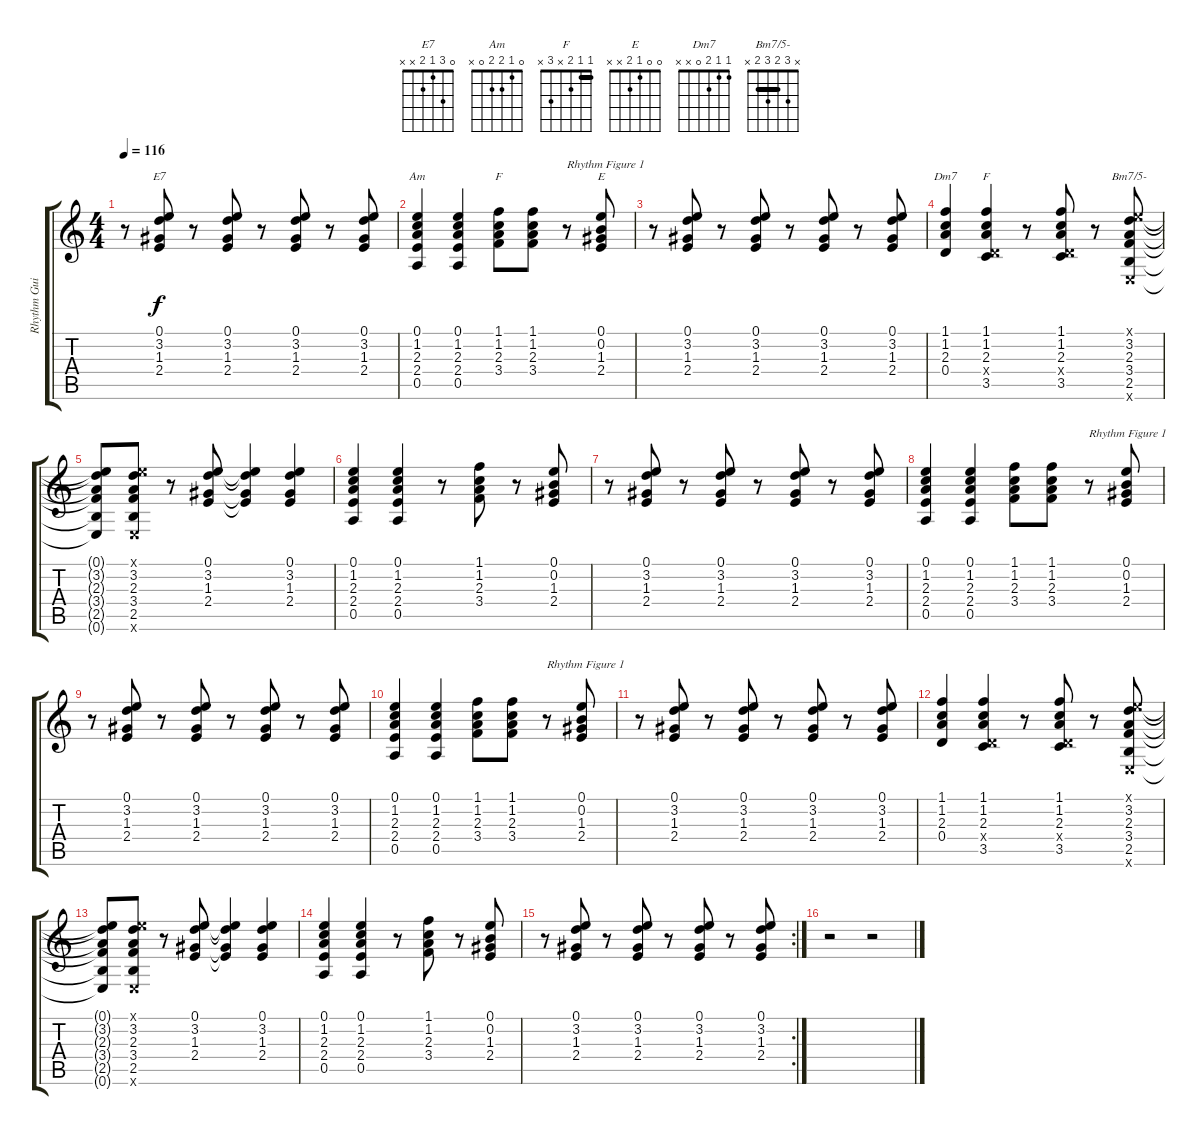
\track ("Rhythm Guitar 2" "Rhythm Gui") {instrument acousticguitarsteel}
\staff {score tabs}
\tuning (E4 B3 G3 D3 A2 E2) {hide}
\chord ("E7" 0 3 1 2 x x)
\chord ("Am" 0 1 2 2 0 x)
\chord ("F" 1 1 2 3 x x) {barre 1}
\chord ("E" 0 0 1 2 x x)
\chord ("Dm7" 1 1 2 0 x x)
\chord ("F" 1 1 2 x 3 x) {barre 1}
\chord ("Bm7/5-" x 3 2 3 2 x) {barre 2}
\ts (4 4)
\tempo 116
\clef g2
\ks c
r.8{dy f} (0.1 3.2 1.3 2.4).8{ch "E7"} r.8 (0.1 3.2 1.3 2.4).8 r.8 (0.1 3.2 1.3 2.4).8 r.8 (0.1 3.2 1.3 2.4).8 |
(0.1 1.2 2.3 2.4 0.5).4{ch "Am"} (0.1 1.2 2.3 2.4 0.5).4 (1.1 1.2 2.3 3.4).8{ch "F"} (1.1 1.2 2.3 3.4).8 r.8{txt "Rhythm Figure 1"} (0.1 0.2 1.3 2.4).8{ch "E"} |
r.8 (0.1 3.2 1.3 2.4).8 r.8 (0.1 3.2 1.3 2.4).8 r.8 (0.1 3.2 1.3 2.4).8 r.8 (0.1 3.2 1.3 2.4).8 |
(1.1 1.2 2.3 0.4).4{ch "Dm7"} (1.1 1.2 2.3 0.4{x} 3.5).4{ch "F"} r.8 (1.1 1.2 2.3 0.4{x} 3.5).8 r.8 (0.1{x} 3.2 2.3 3.4 2.5 0.6{x}).8{ch "Bm7/5-"} |
(0.1{t} 3.2{t} 2.3{t} 3.4{t} 2.5{t} 0.6{t}).8 (0.1{x} 3.2 2.3 3.4 2.5 0.6{x}).8 r.8 (0.1 3.2 1.3 2.4).8 (0.1{t} 3.2{t} 1.3{t} 2.4{t}).4 (0.1 3.2 1.3 2.4).4 |
(0.1 1.2 2.3 2.4 0.5).4 (0.1 1.2 2.3 2.4 0.5).4 r.8 (1.1 1.2 2.3 3.4).8 r.8 (0.1 0.2 1.3 2.4).8 |
r.8 (0.1 3.2 1.3 2.4).8 r.8 (0.1 3.2 1.3 2.4).8 r.8 (0.1 3.2 1.3 2.4).8 r.8 (0.1 3.2 1.3 2.4).8 |
(0.1 1.2 2.3 2.4 0.5).4 (0.1 1.2 2.3 2.4 0.5).4 (1.1 1.2 2.3 3.4).8 (1.1 1.2 2.3 3.4).8 r.8{txt "Rhythm Figure 1"} (0.1 0.2 1.3 2.4).8 |
r.8 (0.1 3.2 1.3 2.4).8 r.8 (0.1 3.2 1.3 2.4).8 r.8 (0.1 3.2 1.3 2.4).8 r.8 (0.1 3.2 1.3 2.4).8 |
(0.1 1.2 2.3 2.4 0.5).4 (0.1 1.2 2.3 2.4 0.5).4 (1.1 1.2 2.3 3.4).8 (1.1 1.2 2.3 3.4).8 r.8{txt "Rhythm Figure 1"} (0.1 0.2 1.3 2.4).8 |
r.8 (0.1 3.2 1.3 2.4).8 r.8 (0.1 3.2 1.3 2.4).8 r.8 (0.1 3.2 1.3 2.4).8 r.8 (0.1 3.2 1.3 2.4).8 |
(1.1 1.2 2.3 0.4).4 (1.1 1.2 2.3 0.4{x} 3.5).4 r.8 (1.1 1.2 2.3 0.4{x} 3.5).8 r.8 (0.1{x} 3.2 2.3 3.4 2.5 0.6{x}).8 |
(0.1{t} 3.2{t} 2.3{t} 3.4{t} 2.5{t} 0.6{t}).8 (0.1{x} 3.2 2.3 3.4 2.5 0.6{x}).8 r.8 (0.1 3.2 1.3 2.4).8 (0.1{t} 3.2{t} 1.3{t} 2.4{t}).4 (0.1 3.2 1.3 2.4).4 |
(0.1 1.2 2.3 2.4 0.5).4 (0.1 1.2 2.3 2.4 0.5).4 r.8 (1.1 1.2 2.3 3.4).8 r.8 (0.1 0.2 1.3 2.4).8 |
\rc 2
r.8 (0.1 3.2 1.3 2.4).8 r.8 (0.1 3.2 1.3 2.4).8 r.8 (0.1 3.2 1.3 2.4).8 r.8 (0.1 3.2 1.3 2.4).8 |
r.2 r.2
